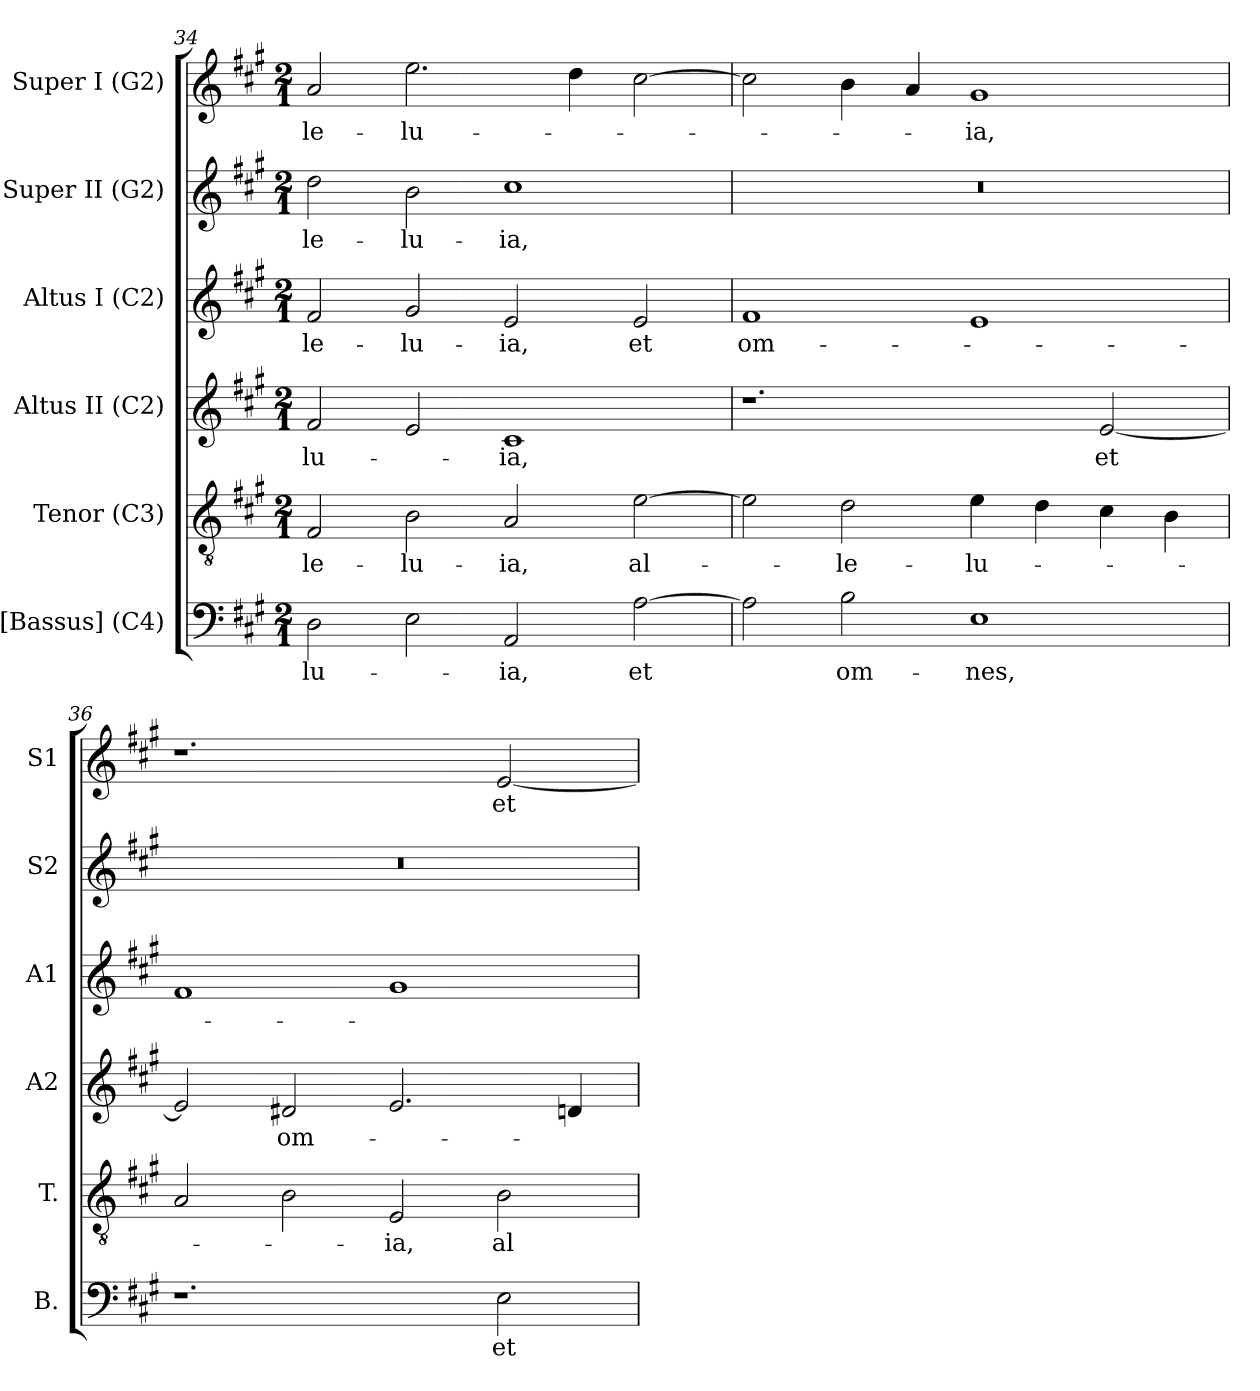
**kern	**text	**kern	**text	**kern	**text	**kern	**text	**kern	**text	**kern	**text
*part6	*part6	*part5	*part5	*part4	*part4	*part3	*part3	*part2	*part2	*part1	*part1
*staff6	*staff6	*staff5	*staff5	*staff4	*staff4	*staff3	*staff3	*staff2	*staff2	*staff1	*staff1
*I"[Bassus] (C4)	*	*I"Tenor (C3)	*	*I"Altus II (C2)	*	*I"Altus I (C2)	*	*I"Super II (G2)	*	*I"Super I (G2)	*
*I'B.	*	*I'T.	*	*I'A2	*	*I'A1	*	*I'S2	*	*I'S1	*
!!LO:LB:g=z
*clefF4	*	*clefGv2	*	*clefG2	*	*clefG2	*	*clefG2	*	*clefG2	*
*	*	*ITrd7c12	*	*	*	*	*	*	*	*	*
*k[f#c#g#]	*	*k[f#c#g#]	*	*k[f#c#g#]	*	*k[f#c#g#]	*	*k[f#c#g#]	*	*k[f#c#g#]	*
*A:	*	*A:	*	*A:	*	*A:	*	*A:	*	*A:	*
*M2/1	*	*M2/1	*	*M2/1	*	*M2/1	*	*M2/1	*	*M2/1	*
=34	=34	=34	=34	=34	=34	=34	=34	=34	=34	=34	=34
!	!LO:LY:b:color=#000000	!	!	!	!	!	!	!	!	!	!
!	!	!	!LO:LY:b:color=#000000	!	!	!	!	!	!	!	!
!	!	!	!	!	!LO:LY:b:color=#000000	!	!	!	!	!	!
!	!	!	!	!	!	!	!LO:LY:b:color=#000000	!	!	!	!
!	!	!	!	!	!	!	!	!	!LO:LY:b:color=#000000	!	!
!	!	!	!	!	!	!	!	!	!	!	!LO:LY:b:color=#000000
2Di\	-lu-	2FF#i/	-le-	2f#i/	-lu-	2f#i/	-le-	2ddi\	-le-	2ai/	-le-
!	!	!	!LO:LY:b:color=#000000	!	!	!	!	!	!	!	!
!	!	!	!	!	!	!	!LO:LY:b:color=#000000	!	!	!	!
!	!	!	!	!	!	!	!	!	!LO:LY:b:color=#000000	!	!
!	!	!	!	!	!	!	!	!	!	!	!LO:LY:b:color=#000000
2Ei\	.	2BBi\	-lu-	2ei/	.	2g#i/	-lu-	2bi\	-lu-	2.eei\	-lu-
!	!LO:LY:b:color=#000000	!	!	!	!	!	!	!	!	!	!
!	!	!	!LO:LY:b:color=#000000	!	!	!	!	!	!	!	!
!	!	!	!	!	!LO:LY:b:color=#000000	!	!	!	!	!	!
!	!	!	!	!	!	!	!LO:LY:b:color=#000000	!	!	!	!
!	!	!	!	!	!	!	!	!	!LO:LY:b:color=#000000	!	!
2AAi/	-ia,	2AAi/	-ia,	1c#i	-ia,	2ei/	-ia,	1cc#i	-ia,	.	.
.	.	.	.	.	.	.	.	.	.	4ddi\	.
!	!LO:LY:b:color=#000000	!	!	!	!	!	!	!	!	!	!
!	!	!	!LO:LY:b:color=#000000	!	!	!	!	!	!	!	!
!	!	!	!	!	!	!	!LO:LY:b:color=#000000	!	!	!	!
[2Ai\	et	[2Ei\	al-	.	.	2ei/	et	.	.	[2cc#i\	.
=35	=35	=35	=35	=35	=35	=35	=35	=35	=35	=35	=35
!	!	!	!	!	!	!	!LO:LY:b:color=#000000	!LO:N:vis=1	!	!	!
2Ai\]	.	2Ei\]	.	1.r	.	1f#i	om-	0r	.	2cc#i\]	.
!	!LO:LY:b:color=#000000	!	!	!	!	!	!	!	!	!	!
!	!	!	!LO:LY:b:color=#000000	!	!	!	!	!	!	!	!
2Bi\	om-	2Di\	-le-	.	.	.	.	.	.	4bi\	.
.	.	.	.	.	.	.	.	.	.	4ai/	.
!	!LO:LY:b:color=#000000	!	!	!	!	!	!	!	!	!	!
!	!	!	!LO:LY:b:color=#000000	!	!	!	!	!	!	!	!
!	!	!	!	!	!	!	!	!	!	!	!LO:LY:b:color=#000000
1Ei	-nes,	4Ei\	-lu-	.	.	1ei	.	.	.	1g#i	-ia,
.	.	4Di\	.	.	.	.	.	.	.	.	.
!	!	!	!	!	!LO:LY:b:color=#000000	!	!	!	!	!	!
.	.	4C#i\	.	[2ei/	et	.	.	.	.	.	.
.	.	4BBi\	.	.	.	.	.	.	.	.	.
=36	=36	=36	=36	=36	=36	=36	=36	=36	=36	=36	=36
!	!	!	!	!	!	!	!	!LO:N:vis=1	!	!	!
1.r	.	2AAi/	.	2ei/]	.	1f#i	.	0r	.	1.r	.
!	!	!	!	!	!LO:LY:b:color=#000000	!	!	!	!	!	!
.	.	2BBi\	.	2d#i/	om-	.	.	.	.	.	.
!	!	!	!LO:LY:b:color=#000000	!	!	!	!	!	!	!	!
.	.	2EEi/	-ia,	2.ei/	.	1g#i	.	.	.	.	.
!	!LO:LY:b:color=#000000	!	!	!	!	!	!	!	!	!	!
!	!	!	!LO:LY:b:color=#000000	!	!	!	!	!	!	!	!
!	!	!	!	!	!	!	!	!	!	!	!LO:LY:b:color=#000000
2Ei\	et	2BBi\	al-	.	.	.	.	.	.	[2ei/	et
.	.	.	.	4di/	.	.	.	.	.	.	.
=	=	=	=	=	=	=	=	=	=	=	=
*-	*-	*-	*-	*-	*-	*-	*-	*-	*-	*-	*-
